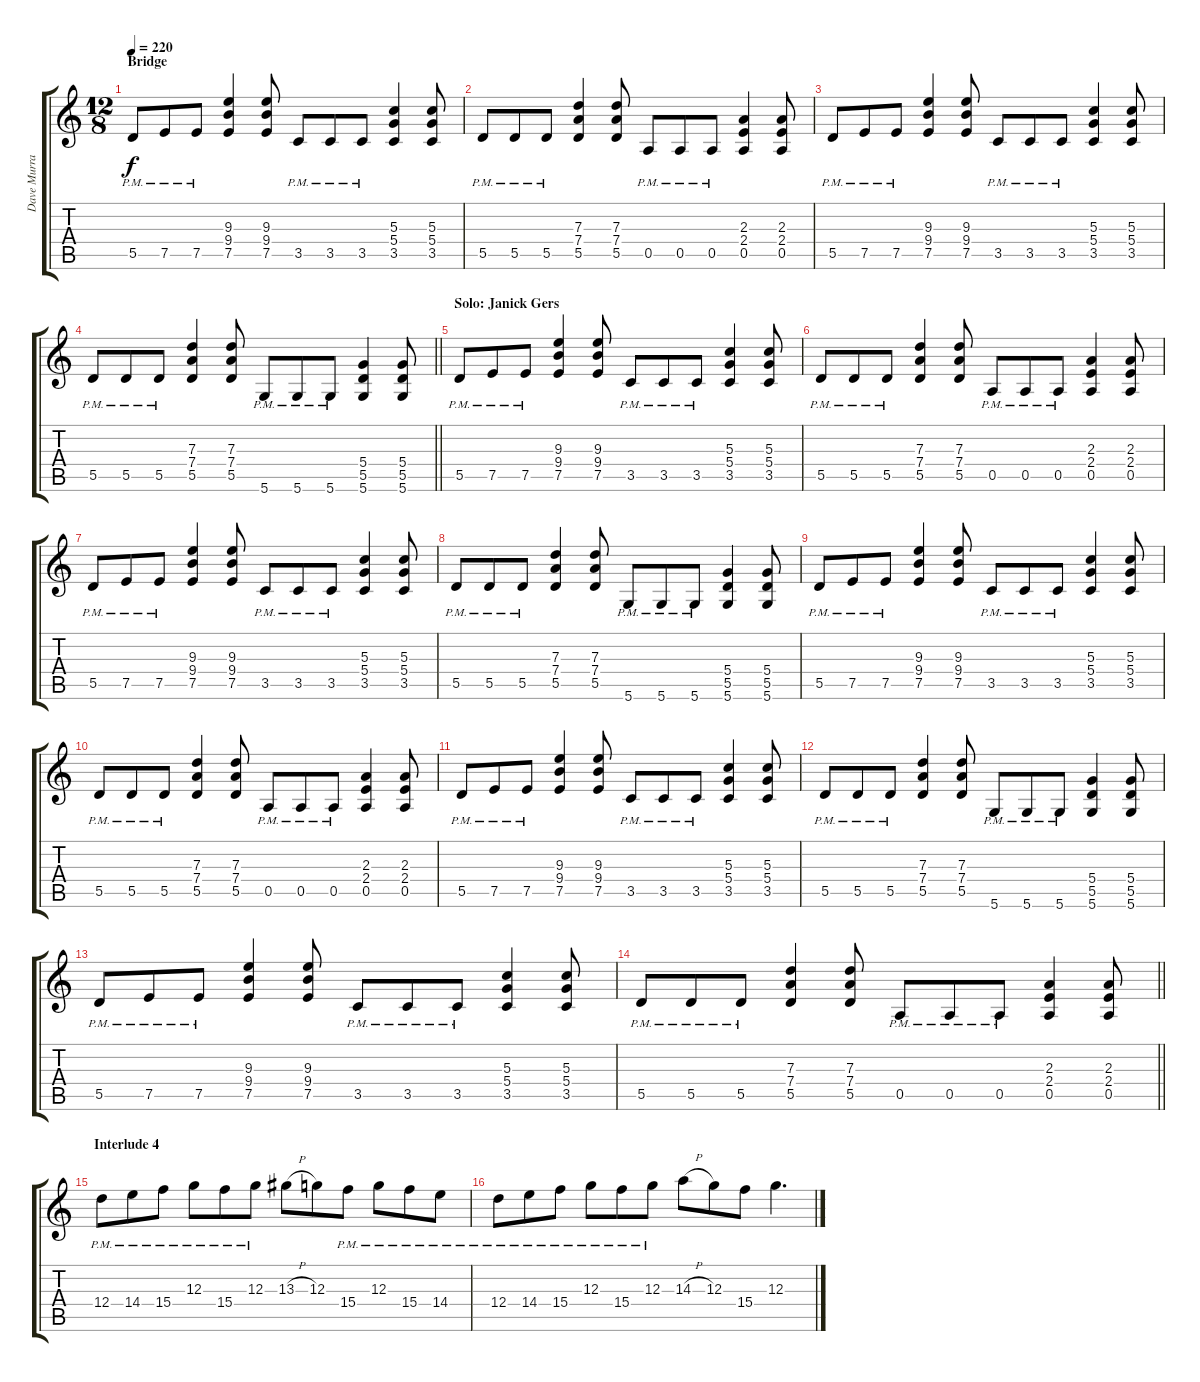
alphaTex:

\track ("Dave Murray" "Dave Murra") {instrument overdrivenguitar}
\staff {score tabs}
\tuning (E4 B3 G3 D3 A2 D2) {hide}
\ts (12 8)
\section ("" "Bridge")
\tempo 220
\clef g2
\ks c
5.5{pm}.8{dy f} 7.5{pm}.8 7.5{pm}.8 (9.3 9.4 7.5).4 (9.3 9.4 7.5).8 3.5{pm}.8 3.5{pm}.8 3.5{pm}.8 (5.3 5.4 3.5).4 (5.3 5.4 3.5).8 |
5.5{pm}.8 5.5{pm}.8 5.5{pm}.8 (7.3 7.4 5.5).4 (7.3 7.4 5.5).8 0.5{pm}.8 0.5{pm}.8 0.5{pm}.8 (2.3 2.4 0.5).4 (2.3 2.4 0.5).8 |
5.5{pm}.8 7.5{pm}.8 7.5{pm}.8 (9.3 9.4 7.5).4 (9.3 9.4 7.5).8 3.5{pm}.8 3.5{pm}.8 3.5{pm}.8 (5.3 5.4 3.5).4 (5.3 5.4 3.5).8 |
\barLineRight lightlight
5.5{pm}.8 5.5{pm}.8 5.5{pm}.8 (7.3 7.4 5.5).4 (7.3 7.4 5.5).8 5.6{pm}.8 5.6{pm}.8 5.6{pm}.8 (5.4 5.5 5.6).4 (5.4 5.5 5.6).8 |
\section ("" "Solo: Janick Gers")
5.5{pm}.8 7.5{pm}.8 7.5{pm}.8 (9.3 9.4 7.5).4 (9.3 9.4 7.5).8 3.5{pm}.8 3.5{pm}.8 3.5{pm}.8 (5.3 5.4 3.5).4 (5.3 5.4 3.5).8 |
5.5{pm}.8 5.5{pm}.8 5.5{pm}.8 (7.3 7.4 5.5).4 (7.3 7.4 5.5).8 0.5{pm}.8 0.5{pm}.8 0.5{pm}.8 (2.3 2.4 0.5).4 (2.3 2.4 0.5).8 |
5.5{pm}.8 7.5{pm}.8 7.5{pm}.8 (9.3 9.4 7.5).4 (9.3 9.4 7.5).8 3.5{pm}.8 3.5{pm}.8 3.5{pm}.8 (5.3 5.4 3.5).4 (5.3 5.4 3.5).8 |
5.5{pm}.8 5.5{pm}.8 5.5{pm}.8 (7.3 7.4 5.5).4 (7.3 7.4 5.5).8 5.6{pm}.8 5.6{pm}.8 5.6{pm}.8 (5.4 5.5 5.6).4 (5.4 5.5 5.6).8 |
5.5{pm}.8 7.5{pm}.8 7.5{pm}.8 (9.3 9.4 7.5).4 (9.3 9.4 7.5).8 3.5{pm}.8 3.5{pm}.8 3.5{pm}.8 (5.3 5.4 3.5).4 (5.3 5.4 3.5).8 |
5.5{pm}.8 5.5{pm}.8 5.5{pm}.8 (7.3 7.4 5.5).4 (7.3 7.4 5.5).8 0.5{pm}.8 0.5{pm}.8 0.5{pm}.8 (2.3 2.4 0.5).4 (2.3 2.4 0.5).8 |
5.5{pm}.8 7.5{pm}.8 7.5{pm}.8 (9.3 9.4 7.5).4 (9.3 9.4 7.5).8 3.5{pm}.8 3.5{pm}.8 3.5{pm}.8 (5.3 5.4 3.5).4 (5.3 5.4 3.5).8 |
5.5{pm}.8 5.5{pm}.8 5.5{pm}.8 (7.3 7.4 5.5).4 (7.3 7.4 5.5).8 5.6{pm}.8 5.6{pm}.8 5.6{pm}.8 (5.4 5.5 5.6).4 (5.4 5.5 5.6).8 |
5.5{pm}.8 7.5{pm}.8 7.5{pm}.8 (9.3 9.4 7.5).4 (9.3 9.4 7.5).8 3.5{pm}.8 3.5{pm}.8 3.5{pm}.8 (5.3 5.4 3.5).4 (5.3 5.4 3.5).8 |
\barLineRight lightlight
5.5{pm}.8 5.5{pm}.8 5.5{pm}.8 (7.3 7.4 5.5).4 (7.3 7.4 5.5).8 0.5{pm}.8 0.5{pm}.8 0.5{pm}.8 (2.3 2.4 0.5).4 (2.3 2.4 0.5).8 |
\section ("" "Interlude 4")
12.4{pm}.8 14.4{pm}.8 15.4{pm}.8 12.3{pm}.8 15.4{pm}.8 12.3{pm}.8 13.3{h}.8 12.3.8 15.4{pm}.8 12.3{pm}.8 15.4{pm}.8 14.4{pm}.8 |
12.4{pm}.8 14.4{pm}.8 15.4{pm}.8 12.3{pm}.8 15.4{pm}.8 12.3{pm}.8 14.3{h}.8 12.3.8 15.4.8 12.3.4{d}
